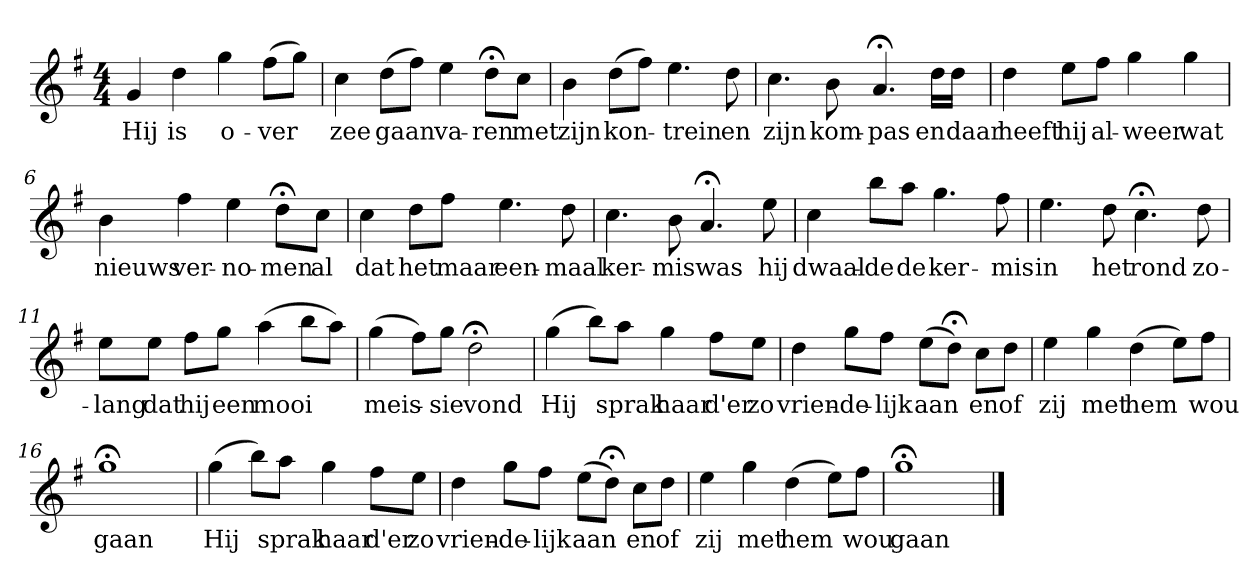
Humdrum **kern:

**kern	**text
*part1	*part1
*staff1	*staff1
*k[f#]	*
*G:	*
*M4/4	*
*MM120	*
=1	=1
4g	Hij
4dd	is
4gg	o-
(8ff#L	-ver
8ggJ)	.
=2	=2
4cc	zee
(8ddL	gaan
8ff#J)	.
4ee	va-
8dd;<L	-ren
8ccJ	met
=3	=3
4b	zijn
(8ddL	kon-
8ff#J)	.
4.ee	-trein
8dd	en
=4	=4
4.cc	zijn
8b	kom-
4.a;<	-pas
16ddLL	en
16ddJJ	daar
=5	=5
4dd	heeft
8eeL	hij
8ff#J	al-
4gg	-weer
4gg	wat
=6	=6
4b	nieuws
4ff#	ver-
4ee	-no-
8dd;<L	-men
8ccJ	al
=7	=7
4cc	dat
8ddL	het
8ff#J	maar
4.ee	een-
8dd	-maal
=8	=8
4.cc	ker-
8b	-mis
4.a;<	was
8ee	hij
=9	=9
4cc	dwaal-
8bbL	-de
8aaJ	de
4.gg	ker-
8ff#	-mis
=10	=10
4.ee	in
8dd	het
4.cc;<	rond
8dd	zo-
=11	=11
8eeL	-lang
8eeJ	dat
8ff#L	hij
8ggJ	een
(4aa	mooi
8bbL	.
8aaJ)	.
=12	=12
(4gg	meis-
8ff#L)	.
8ggJ	-sie
2dd;<	vond
=13	=13
(4gg	Hij
8bbL)	.
8aaJ	sprak
4gg	haar
8ff#L	d'er
8eeJ	zo
=14	=14
4dd	vrien-
8ggL	-de-
8ff#J	-lijk
(8eeL	aan
8dd;<J)	.
8ccL	en
8ddJ	of
=15	=15
4ee	zij
4gg	met
(4dd	hem
8eeL)	.
8ff#J	wou
=16	=16
1gg;<	gaan
=17	=17
(4gg	Hij
8bbL)	.
8aaJ	sprak
4gg	haar
8ff#L	d'er
8eeJ	zo
=18	=18
4dd	vrien-
8ggL	-de-
8ff#J	-lijk
(8eeL	aan
8dd;<J)	.
8ccL	en
8ddJ	of
=19	=19
4ee	zij
4gg	met
(4dd	hem
8eeL)	.
8ff#J	wou
=20	=20
1gg;<	gaan
==	==
*-	*-
